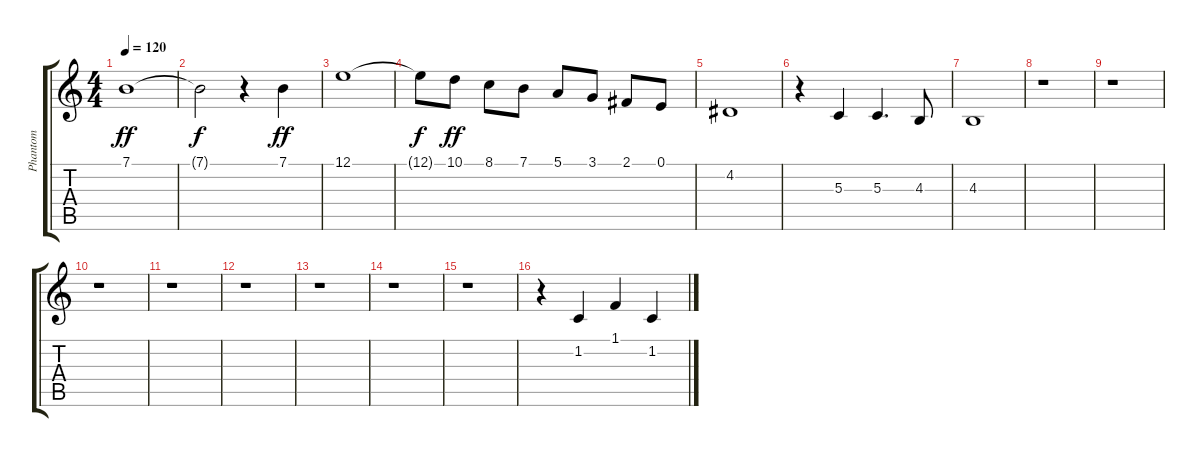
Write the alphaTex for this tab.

\track ("Phantom" "Phantom") {instrument electricpiano2}
\staff {score tabs}
\tuning (E4 B3 G3 D3 A2 E2) {hide}
\ts (4 4)
\tempo 120
\clef g2
\ks c
7.1.1{dy ff} |
7.1{t}.2{dy f} r.4 7.1.4{dy ff} |
12.1.1 |
12.1{t}.8{dy f} 10.1.8{dy ff} 8.1.8 7.1.8 5.1.8 3.1.8 2.1.8 0.1.8 |
4.2.1 |
r.4 5.3.4 5.3.4{d} 4.3.8 |
4.3.1 |
r.1 |
r.1 |
r.1 |
r.1 |
r.1 |
r.1 |
r.1 |
r.1 |
r.4 1.2.4 1.1.4 1.2.4
